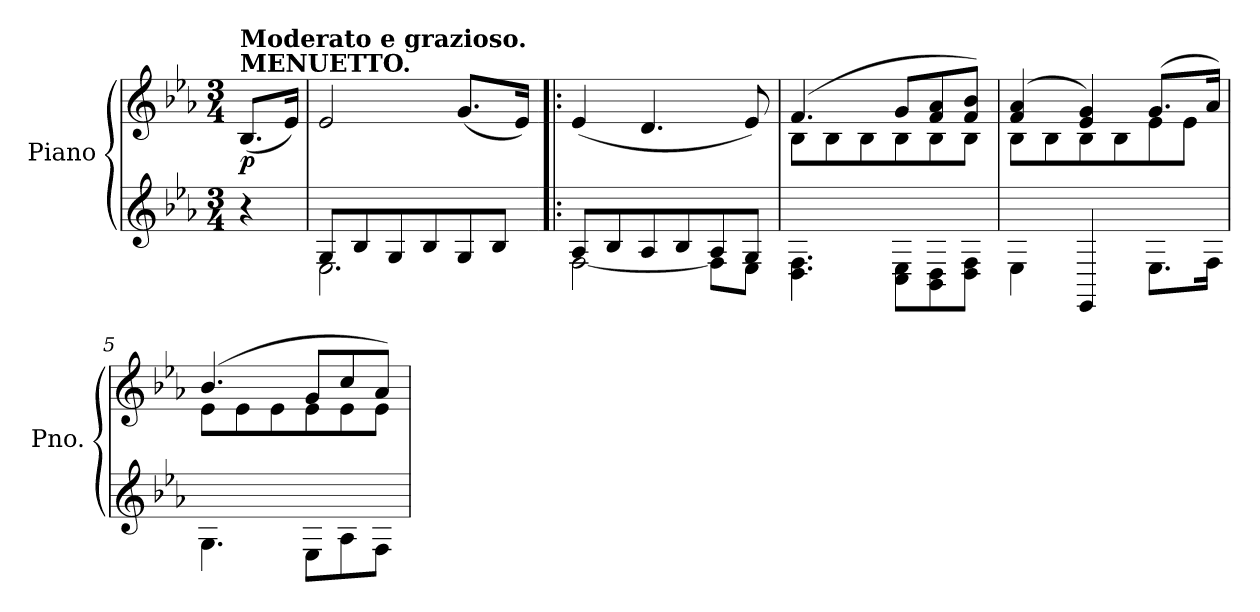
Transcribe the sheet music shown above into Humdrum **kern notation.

**kern	**kern	**dynam
*part1	*part1	*part1
*staff2	*staff1	*staff1/2
*I"Piano	*	*
*I'Pno.	*	*
*clefG2	*clefG2	*
*k[b-e-a-]	*k[b-e-a-]	*
*M3/4	*M3/4	*
*MM106	*MM106	*
=	=	=
!	!LO:TX:a:B:t=MENUETTO.	!
!	!LO:TX:a:B:t=Moderato e grazioso.	!
!	!	!LO:DY:b
4r	(<8.B-/L	p
.	16e-/Jk)	.
=1	=1	=1
*^	*	*
8G/L	2.E-\	2e-/	.
8B-/	.	.	.
8G/	.	.	.
8B-/	.	.	.
8G/	.	(<8.g/L	.
8B-/J	.	.	.
.	.	16e-/Jk)	.
=2!|:	=2!|:	=2!|:	=2!|:
8A-/L	[2F\	(<4e-/	.
8B-/	.	.	.
8A-/	.	4.d/	.
8B-/	.	.	.
8A-/	8F\L]	.	.
8G/J	8E-\J	8e-/)	.
*v	*v	*	*
=3	=3	=3
*	*^	*
4.D\ 4.F\	(>4.f/	8B-\L	.
.	.	8B-\	.
.	.	8B-\	.
8C\ 8E-\L	8g/L	8B-\	.
8BB-\ 8D\	8f/ 8a-/	8B-\	.
8D\ 8F\J	8f/ 8b-/J)	8B-\J	.
=4	=4	=4	=4
4E-\	(>4f/ 4a-/	8B-\L	.
.	.	8B-\	.
4EE-/	4e-/ 4g/)	8B-\	.
.	.	8B-\	.
8.E-\L	(>8.g/L	8e-\	.
.	.	8e-\J	.
16F\Jk	16a-/Jk)	.	.
!!LO:LB:g=z	!!
=5	=5	=5	=5
4.G\	(>4.b-/	8e-\L	.
.	.	8e-\	.
.	.	8e-\	.
8E-\L	8g/L	8e-\	.
8A-\	8cc/	8e-\	.
8F\J	8a-/J)	8e-\J	.
*	*v	*v	*
=	=	=
*-	*-	*-
